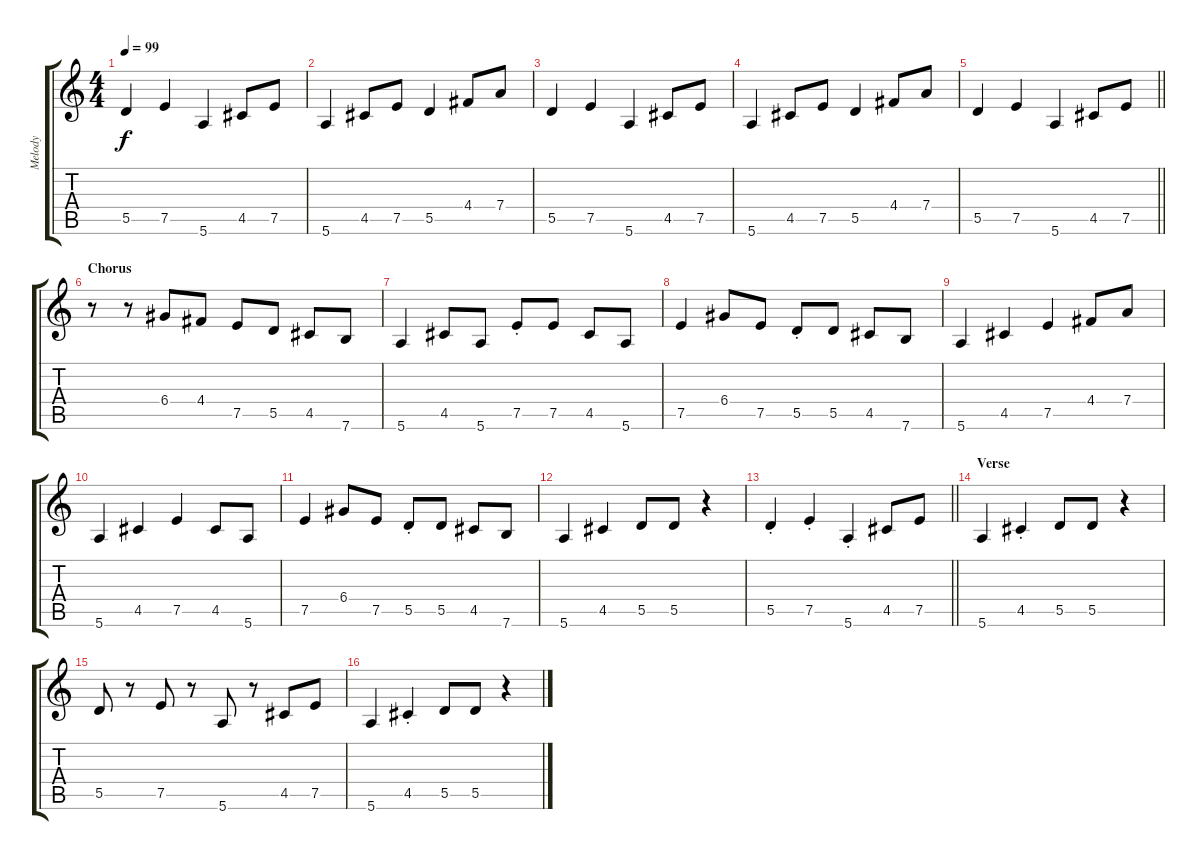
\track ("Melody" "Melody") {instrument acousticguitarsteel}
\staff {score tabs}
\tuning (E4 B3 G3 D3 A2 E2) {hide}
\ts (4 4)
\tempo 99
\clef g2
\ks c
5.5.4{dy f} 7.5.4 5.6.4 4.5.8 7.5.8 |
5.6.4 4.5.8 7.5.8 5.5.4 4.4.8 7.4.8 |
5.5.4 7.5.4 5.6.4 4.5.8 7.5.8 |
5.6.4 4.5.8 7.5.8 5.5.4 4.4.8 7.4.8 |
\barLineRight lightlight
5.5.4 7.5.4 5.6.4 4.5.8 7.5.8 |
\section ("" "Chorus")
r.8 r.8 6.4.8 4.4.8 7.5.8 5.5.8 4.5.8 7.6.8 |
5.6.4 4.5.8 5.6.8 7.5{st}.8 7.5.8 4.5.8 5.6.8 |
7.5.4 6.4.8 7.5.8 5.5{st}.8 5.5.8 4.5.8 7.6.8 |
5.6.4 4.5.4 7.5.4 4.4.8 7.4.8 |
5.6.4 4.5.4 7.5.4 4.5.8 5.6.8 |
7.5.4 6.4.8 7.5.8 5.5{st}.8 5.5.8 4.5.8 7.6.8 |
5.6.4 4.5.4 5.5.8 5.5.8 r.4 |
\barLineRight lightlight
5.5{st}.4 7.5{st}.4 5.6{st}.4 4.5.8 7.5.8 |
\section ("" "Verse")
5.6.4 4.5{st}.4 5.5.8 5.5.8 r.4 |
5.5.8 r.8 7.5.8 r.8 5.6.8 r.8 4.5.8 7.5.8 |
5.6.4 4.5{st}.4 5.5.8 5.5.8 r.4
